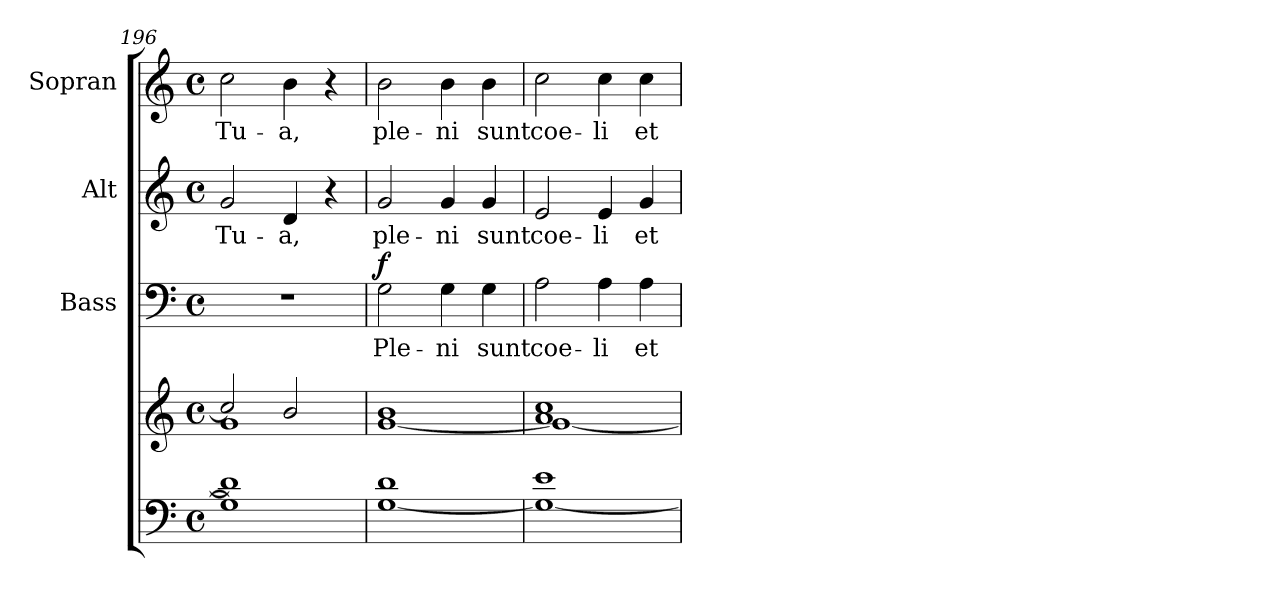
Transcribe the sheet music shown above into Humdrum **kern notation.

**kern	**kern	**kern	**text	**dynam	**kern	**text	**kern	**text
*part4	*part4	*part3	*part3	*part3	*part2	*part2	*part1	*part1
*staff5	*staff4	*staff3	*staff3	*staff3	*staff2	*staff2	*staff1	*staff1
*	*	*I"Bass	*	*	*I"Alt	*	*I"Sopran	*
*	*	*I'B.	*	*	*I'A	*	*I'S	*
!!LO:PB:g=z
*clefF4	*clefG2	*clefF4	*	*	*clefG2	*	*clefG2	*
*k[]	*k[]	*k[]	*	*	*k[]	*	*k[]	*
*C:	*C:	*C:	*	*	*C:	*	*C:	*
*M4/4	*M4/4	*M4/4	*	*	*M4/4	*	*M4/4	*
*met(c)	*met(c)	*met(c)	*	*	*met(c)	*	*met(c)	*
=196	=196	=196	=196	=196	=196	=196	=196	=196
*^	*^	*	*	*	*	*	*	*
!	!	!	!	!	!	!	!	!LO:LY:b	!	!LO:LY:b
1d]	1G]	2cc/]	1g	1r	.	.	2g/	Tu-	2cc\	Tu-
!	!	!	!	!	!	!	!	!LO:LY:b	!	!LO:LY:b
.	.	2b/	.	.	.	.	4d/	-a,	4b\	-a,
.	.	.	.	.	.	.	4r	.	4r	.
=197	=197	=197	=197	=197	=197	=197	=197	=197	=197	=197
!	!	!	!	!	!LO:LY:b	!LO:DY:a	!	!LO:LY:b	!	!LO:LY:b
1d	[<1G	1b	[<1g	2G\	Ple-	f	2g/	ple-	2b\	ple-
!	!	!	!	!	!LO:LY:b	!	!	!LO:LY:b	!	!LO:LY:b
.	.	.	.	4G\	-ni	.	4g/	-ni	4b\	-ni
!	!	!	!	!	!LO:LY:b	!	!	!LO:LY:b	!	!LO:LY:b
.	.	.	.	4G\	sunt	.	4g/	sunt	4b\	sunt
=198	=198	=198	=198	=198	=198	=198	=198	=198	=198	=198
!	!	!	!	!	!LO:LY:b	!	!	!LO:LY:b	!	!LO:LY:b
1e	1G_	1a 1cc	1g_	2A\	coe-	.	2e/	coe-	2cc\	coe-
!	!	!	!	!	!LO:LY:b	!	!	!LO:LY:b	!	!LO:LY:b
.	.	.	.	4A\	-li	.	4e/	-li	4cc\	-li
!	!	!	!	!	!LO:LY:b	!	!	!LO:LY:b	!	!LO:LY:b
.	.	.	.	4A\	et	.	4g/	et	4cc\	et
*v	*v	*	*	*	*	*	*	*	*	*
*	*v	*v	*	*	*	*	*	*	*
=	=	=	=	=	=	=	=	=
*-	*-	*-	*-	*-	*-	*-	*-	*-
